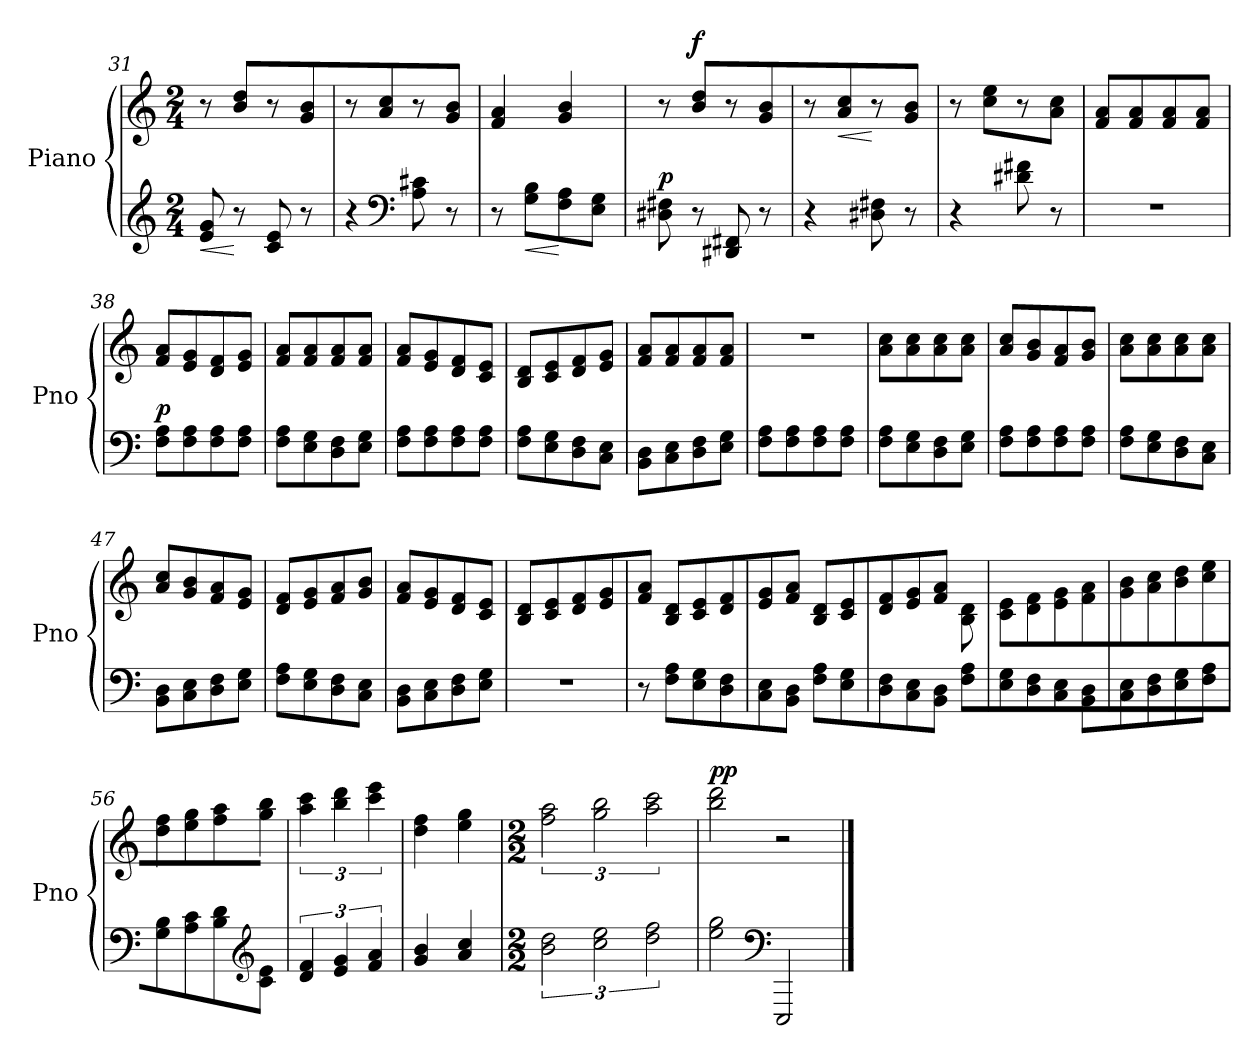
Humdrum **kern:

**kern	**dynam	**kern	**dynam
*part2	*part2	*part1	*part1
*staff2	*staff2	*staff1	*staff1
*I"Piano	*	*I"Piano	*
*I'Pno	*	*I'Pno	*
!!LO:LB:g=z
*clefG2	*	*clefG2	*
*M2/4	*	*M2/4	*
=31	=31	=31	=31
!	!LO:HP:b	!	!
8e/ 8g/	<	8r	.
8r	[	8b/ 8dd/L	.
8c/ 8e/	.	8r	.
8r	.	8g/ 8b/	.
=32	=32	=32	=32
4r	.	8r	.
.	.	8a/ 8cc/	.
*clefF4	*	*	*
8A\ 8c#X\	.	8r	.
8r	.	8g/ 8b/J	.
=33	=33	=33	=33
8r	.	4f/ 4a/	.
!	!LO:HP:b	!	!
8G\ 8B\L	<	.	.
8F\ 8A\	[	4g/ 4b/	.
8E\ 8G\J	.	.	.
=34	=34	=34	=34
!	!LO:DY:a	!	!
8D#X\ 8F#X\	p	8r	.
!	!	!	!LO:DY:a
8r	.	8b/ 8dd/L	f
8DD#X/ 8FF#X/	.	8r	.
8r	.	8g/ 8b/	.
=35	=35	=35	=35
4r	.	8r	.
!	!	!	!LO:HP:b
.	.	8a/ 8cc/	<
8D#X\ 8F#X\	.	8r	[
8r	.	8g/ 8b/J	.
=36	=36	=36	=36
4r	.	8r	.
.	.	8cc\ 8ee\L	.
8d#X\ 8f#X\	.	8r	.
8r	.	8a\ 8cc\J	.
!!LO:LB:g=z
=37	=37	=37	=37
*	*	*MM150	*
!LO:N:vis=1	!	!	!
2r	.	8f/ 8a/L	.
.	.	8f/ 8a/	.
.	.	8f/ 8a/	.
.	.	8f/ 8a/J	.
=38	=38	=38	=38
!	!LO:DY:a	!	!
8F\ 8A\L	p	8f/ 8a/L	.
8F\ 8A\	.	8e/ 8g/	.
8F\ 8A\	.	8d/ 8f/	.
8F\ 8A\J	.	8e/ 8g/J	.
=39	=39	=39	=39
8F\ 8A\L	.	8f/ 8a/L	.
8E\ 8G\	.	8f/ 8a/	.
8D\ 8F\	.	8f/ 8a/	.
8E\ 8G\J	.	8f/ 8a/J	.
=40	=40	=40	=40
8F\ 8A\L	.	8f/ 8a/L	.
8F\ 8A\	.	8e/ 8g/	.
8F\ 8A\	.	8d/ 8f/	.
8F\ 8A\J	.	8c/ 8e/J	.
=41	=41	=41	=41
8F\ 8A\L	.	8B/ 8d/L	.
8E\ 8G\	.	8c/ 8e/	.
8D\ 8F\	.	8d/ 8f/	.
8C\ 8E\J	.	8e/ 8g/J	.
!!LO:LB:g=z
=42	=42	=42	=42
8BB\ 8D\L	.	8f/ 8a/L	.
8C\ 8E\	.	8f/ 8a/	.
8D\ 8F\	.	8f/ 8a/	.
8E\ 8G\J	.	8f/ 8a/J	.
=43	=43	=43	=43
!	!	!LO:N:vis=1	!
8F\ 8A\L	.	2r	.
8F\ 8A\	.	.	.
8F\ 8A\	.	.	.
8F\ 8A\J	.	.	.
=44	=44	=44	=44
8F\ 8A\L	.	8a\ 8cc\L	.
8E\ 8G\	.	8a\ 8cc\	.
8D\ 8F\	.	8a\ 8cc\	.
8E\ 8G\J	.	8a\ 8cc\J	.
=45	=45	=45	=45
8F\ 8A\L	.	8a/ 8cc/L	.
8F\ 8A\	.	8g/ 8b/	.
8F\ 8A\	.	8f/ 8a/	.
8F\ 8A\J	.	8g/ 8b/J	.
=46	=46	=46	=46
8F\ 8A\L	.	8a\ 8cc\L	.
8E\ 8G\	.	8a\ 8cc\	.
8D\ 8F\	.	8a\ 8cc\	.
8C\ 8E\J	.	8a\ 8cc\J	.
=47	=47	=47	=47
8BB\ 8D\L	.	8a/ 8cc/L	.
8C\ 8E\	.	8g/ 8b/	.
8D\ 8F\	.	8f/ 8a/	.
8E\ 8G\J	.	8e/ 8g/J	.
!!LO:LB:g=z
=48	=48	=48	=48
8F\ 8A\L	.	8d/ 8f/L	.
8E\ 8G\	.	8e/ 8g/	.
8D\ 8F\	.	8f/ 8a/	.
8C\ 8E\J	.	8g/ 8b/J	.
=49	=49	=49	=49
8BB\ 8D\L	.	8f/ 8a/L	.
8C\ 8E\	.	8e/ 8g/	.
8D\ 8F\	.	8d/ 8f/	.
8E\ 8G\J	.	8c/ 8e/J	.
=50	=50	=50	=50
!LO:N:vis=1	!	!	!
2r	.	8B/ 8d/L	.
.	.	8c/ 8e/	.
.	.	8d/ 8f/	.
.	.	8e/ 8g/	.
=51	=51	=51	=51
8r	.	8f/ 8a/J	.
8F\ 8A\L	.	8B/ 8d/L	.
8E\ 8G\	.	8c/ 8e/	.
8D\ 8F\	.	8d/ 8f/	.
=52	=52	=52	=52
8C\ 8E\	.	8e/ 8g/	.
8BB\ 8D\J	.	8f/ 8a/J	.
8F\ 8A\L	.	8B/ 8d/L	.
8E\ 8G\	.	8c/ 8e/	.
=53	=53	=53	=53
*	*	*^	*
8D\ 8F\	.	8d/ 8f/	4.ryy	.
8C\ 8E\	.	8e/ 8g/	.	.
8BB\ 8D\J	.	8f/ 8a/J	.	.
8F\ 8A\L	.	8ryy	8B\ 8d\L	.
*	*	*v	*v	*
!!LO:LB:g=z
=54	=54	=54	=54
*	*	*MM160	*
8E\ 8G\L	.	8c\ 8e\L	.
8D\ 8F\	.	8d\ 8f\	.
8C\ 8E\J	.	8e\ 8g\	.
8BB\ 8D\L	.	8f\ 8a\	.
=55	=55	=55	=55
8C\ 8E\	.	8g\ 8b\	.
8D\ 8F\	.	8a\ 8cc\	.
8E\ 8G\	.	8b\ 8dd\	.
8F\ 8A\J	.	8cc\ 8ee\	.
=56	=56	=56	=56
8G\ 8B\	.	8dd\ 8ff\	.
8A\ 8c\	.	8ee\ 8gg\	.
8B\ 8d\	.	8ff\ 8aa\	.
*clefG2	*	*	*
8c\ 8e\J	.	8gg\ 8bb\J	.
=57	=57	=57	=57
6d/ 6f/	.	6aa\ 6ccc\	.
6e/ 6g/	.	6bb\ 6ddd\	.
6f/ 6a/	.	6ccc\ 6eee\	.
=58	=58	=58	=58
4g/ 4b/	.	4dd\ 4ff\	.
4a/ 4cc/	.	4ee\ 4gg\	.
=59	=59	=59	=59
*M2/2	*	*M2/2	*
3b\ 3dd\	.	3ff\ 3aa\	.
3cc\ 3ee\	.	3gg\ 3bb\	.
3dd\ 3ff\	.	3aa\ 3ccc\	.
=60	=60	=60	=60
!	!	!	!LO:DY:a
2ee\ 2gg\	.	2bb\ 2ddd\	pp
*clefF4	*	*	*
2EEE/	.	2r	.
==	==	==	==
*-	*-	*-	*-
